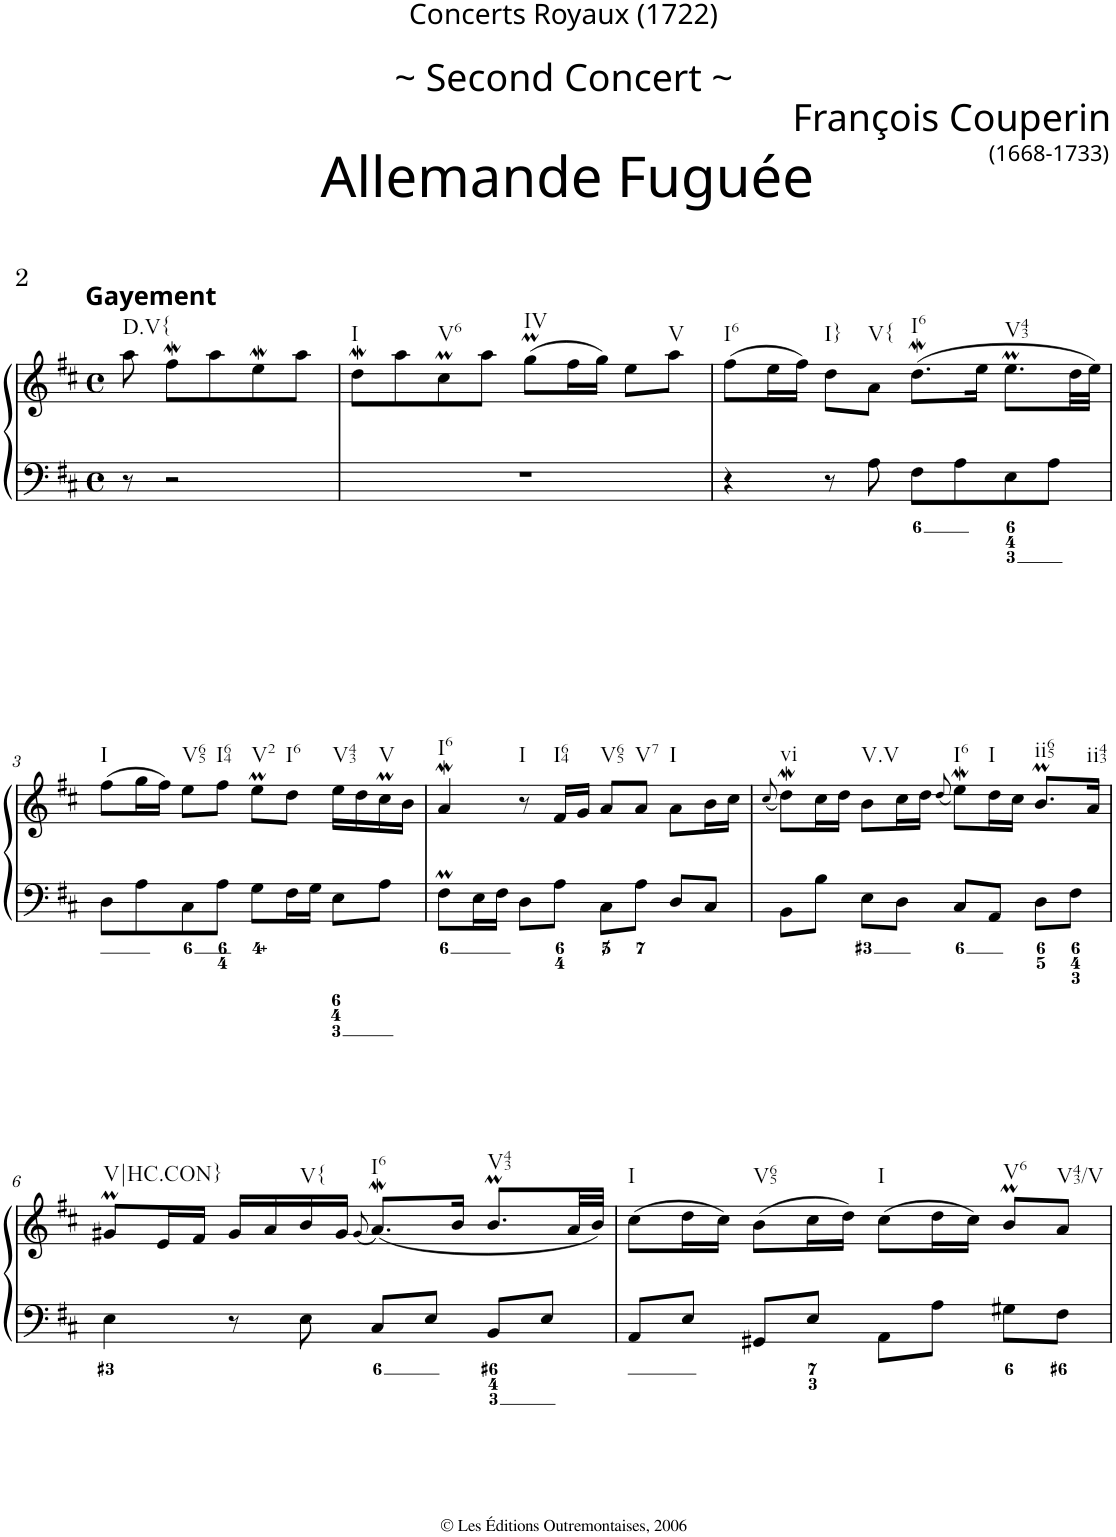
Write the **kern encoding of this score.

**kern	**kern
*part1	*part1
*staff2	*staff1
*I"Clavecin	*
*clefF4	*clefG2
*k[f#c#]	*k[f#c#]
*D:	*D:
*M4/4	*M4/4
*met(c)	*met(c)
=	=
!	!LO:TX:a:B:t=Gayement
!	!LO:TX:b:t=D.V{
8r	8aa\
2r	8ff#W\L
.	8aa\
.	8eeW\
.	8aa\J
=1	=1
!	!LO:TX:b:t=I
1r	8ddw\L
.	8aa\
!	!LO:TX:b:t=V6
.	8cc#m\
.	8aa\J
!	!LO:TX:b:t=IV
.	(>8ggM\L
.	16ff#\L
.	16gg\JJ)
.	8ee\L
!	!LO:TX:b:t=V
.	8aa\J
=2	=2
!	!LO:TX:b:t=I6
4r	(>8ff#\L
.	16ee\L
.	16ff#\JJ)
!	!LO:TX:b:t=I}
8r	8dd\L
!	!LO:TX:b:t=V{
8A\	8a\J
!	!LO:TX:b:t=I6
8F#\L	(>8.ddw\L
8A\	.
.	16ee\Jk
!	!LO:TX:b:t=V43
8E\	8.eeM\L
8A\J	.
.	32dd\LL
.	32ee\JJJ)
!!LO:LB:g=z
=3	=3
!	!LO:TX:b:t=I
8D\L	(>8ff#\L
8A\	16gg\L
.	16ff#\JJ)
!	!LO:TX:b:t=V65
8C#\	8ee\L
!	!LO:TX:b:t=I64
8A\J	8ff#\J
!	!LO:TX:b:t=V2
8G\L	8eeM\L
!	!LO:TX:b:t=I6
16F#\L	8dd\J
16G\JJ	.
!	!LO:TX:b:t=V43
8E\L	16ee\LL
.	16dd\
!	!LO:TX:b:t=V
8A\J	16cc#m\
.	16b\JJ
=4	=4
!	!LO:TX:b:t=I6
8F#m\L	4aW/
16E\L	.
16F#\JJ	.
!	!LO:TX:b:t=I
8D\L	8r
!	!LO:TX:b:t=I64
8A\J	16f#/LL
.	16g/JJ
!	!LO:TX:b:t=V65
8C#\L	8a/L
!	!LO:TX:b:t=V7
8A\J	8a/J
!	!LO:TX:b:t=I
8D/L	8a\L
8C#/J	16b\L
.	16cc#\JJ
=5	=5
.	(<8qcc#/
!	!LO:TX:b:t=vi
8BB\L	8ddw\L)
8B\J	16cc#\L
.	16dd\JJ
!	!LO:TX:b:t=V.V
8E\L	8b\L
8D\J	16cc#\L
.	16dd\JJ
.	(<8qdd/
!	!LO:TX:b:t=I6
8C#/L	8eeW\L)
!	!LO:TX:b:t=I
8AA/J	16dd\L
.	16cc#\JJ
!	!LO:TX:b:t=ii65
8D\L	8.bM/L
8F#\J	.
!	!LO:TX:b:t=ii43
.	16a/Jk
!!LO:LB:g=z
=6	=6
!	!LO:TX:b:t=V|HC.CON}
4E\	8g#Xm/L
.	16e/L
.	16f#/JJ
8r	16g#/LL
.	16a/
!	!LO:TX:b:t=V{
8E\	16b/
.	16g#/JJ
.	(<8qg#/
!	!LO:TX:b:t=I6
8C#/L	(<8.aW/L)
8E/J	.
.	16b/Jk
!	!LO:TX:b:t=V43
8BB/L	8.bM/L
8E/J	.
.	32a/LL
.	32b/JJJ)
=7	=7
!	!LO:TX:b:t=I
8AA/L	(>8cc#\L
8E/J	16dd\L
.	16cc#\JJ)
!	!LO:TX:b:t=V65
8GG#X/L	(>8b\L
8E/J	16cc#\L
.	16dd\JJ)
!	!LO:TX:b:t=I
8AA\L	(>8cc#\L
8A\J	16dd\L
.	16cc#\JJ)
!	!LO:TX:b:t=V6
8G#X\L	8bM/L
!	!LO:TX:b:t=V43/V
8F#\J	8a/J
=	=
*-	*-
